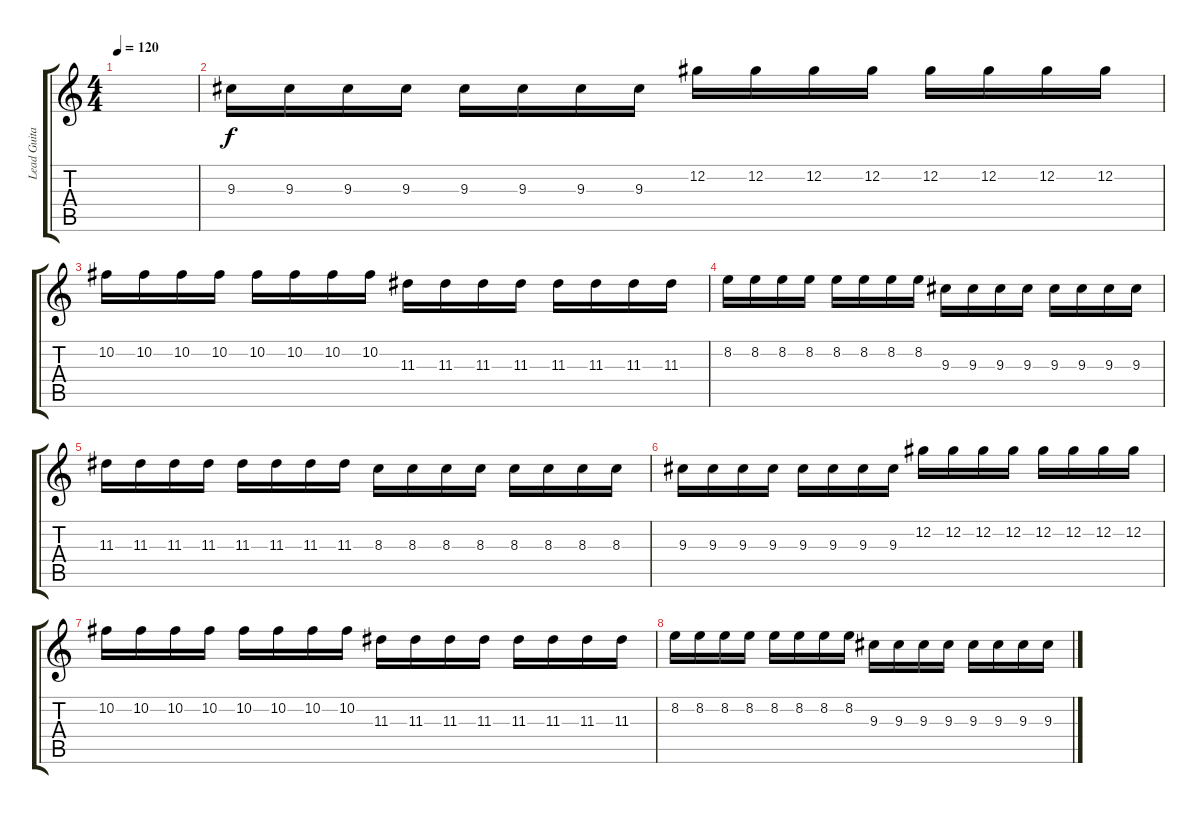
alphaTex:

\track ("Lead Guitar" "Lead Guita") {instrument overdrivenguitar}
\staff {score tabs}
\tuning (Db4 Ab3 E3 B2 Gb2 Db2) {hide}
\ts (4 4)
\tempo 120
\clef g2
\ks c
|
9.3.16{volume 7 balance 13} 9.3.16 9.3.16 9.3.16 9.3.16 9.3.16 9.3.16 9.3.16 12.2.16 12.2.16 12.2.16 12.2.16 12.2.16 12.2.16 12.2.16 12.2.16 |
10.2.16 10.2.16 10.2.16 10.2.16 10.2.16 10.2.16 10.2.16 10.2.16 11.3.16 11.3.16 11.3.16 11.3.16 11.3.16 11.3.16 11.3.16 11.3.16 |
8.2.16 8.2.16 8.2.16 8.2.16 8.2.16 8.2.16 8.2.16 8.2.16 9.3.16 9.3.16 9.3.16 9.3.16 9.3.16 9.3.16 9.3.16 9.3.16 |
11.3.16 11.3.16 11.3.16 11.3.16 11.3.16 11.3.16 11.3.16 11.3.16 8.3.16 8.3.16 8.3.16 8.3.16 8.3.16 8.3.16 8.3.16 8.3.16 |
9.3.16 9.3.16 9.3.16 9.3.16 9.3.16 9.3.16 9.3.16 9.3.16 12.2.16 12.2.16 12.2.16 12.2.16 12.2.16 12.2.16 12.2.16 12.2.16 |
10.2.16 10.2.16 10.2.16 10.2.16 10.2.16 10.2.16 10.2.16 10.2.16 11.3.16 11.3.16 11.3.16 11.3.16 11.3.16 11.3.16 11.3.16 11.3.16 |
8.2.16 8.2.16 8.2.16 8.2.16 8.2.16 8.2.16 8.2.16 8.2.16 9.3.16 9.3.16 9.3.16 9.3.16 9.3.16 9.3.16 9.3.16 9.3.16
